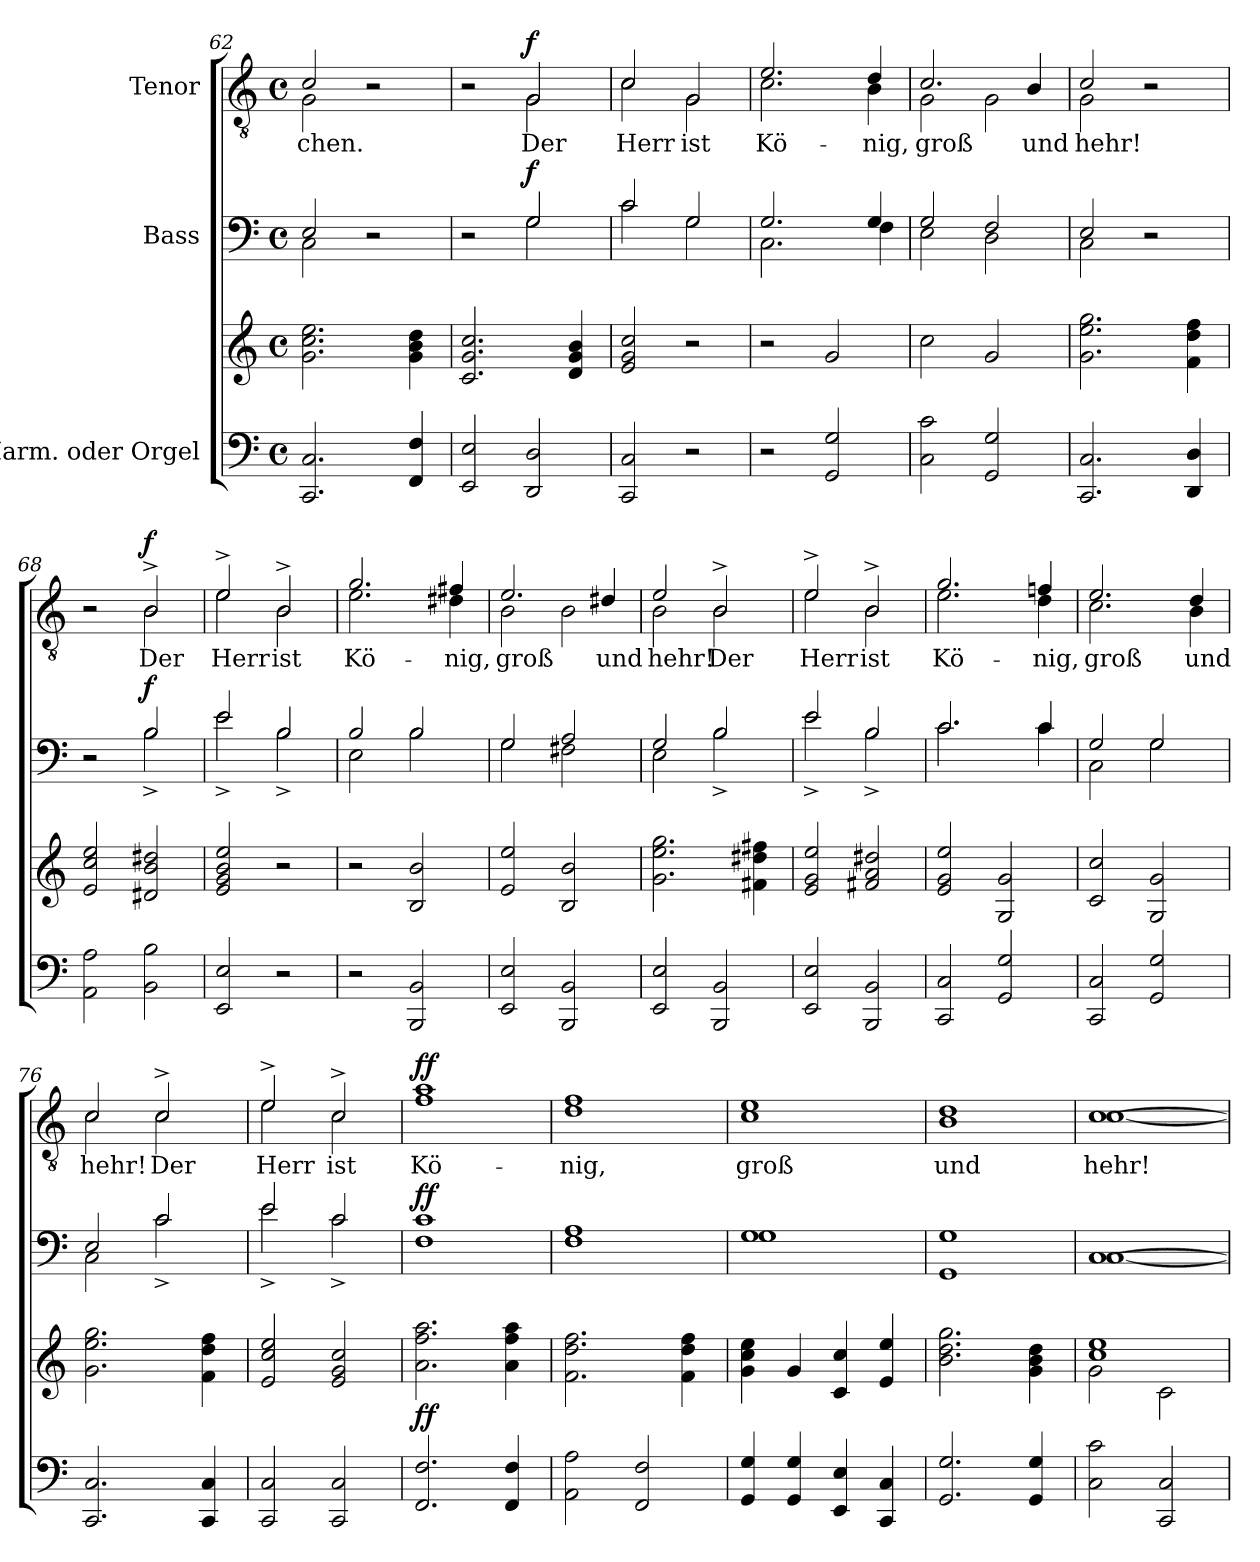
**kern	**kern	**dynam	**kern	**dynam	**kern	**text	**dynam
*part3	*part3	*part3	*part2	*part2	*part1	*part1	*part1
*staff4	*staff3	*staff3/4	*staff2	*staff2	*staff1	*staff1	*staff1
*I"Harm. oder Orgel	*	*	*I"Bass	*	*I"Tenor	*	*
*clefF4	*clefG2	*	*clefF4	*	*clefGv2	*	*
*k[]	*k[]	*	*k[]	*	*k[]	*	*
*M4/4	*M4/4	*	*M4/4	*	*M4/4	*	*
*met(c)	*met(c)	*	*met(c)	*	*met(c)	*	*
=62	=62	=62	=62	=62	=62	=62	=62
*	*	*	*^	*	*^	*	*
2.CC/ 2.C/	2.g\ 2.cc\ 2.ee\	.	2E/	2C\	.	2c/	2G\	-chen.	.
.	.	.	2r	2ryy	.	2r	2ryy	.	.
4FF/ 4F/	4g\ 4b\ 4dd\	.	.	.	.	.	.	.	.
=63	=63	=63	=63	=63	=63	=63	=63	=63	=63
2EE/ 2E/	2.c/ 2.g/ 2.cc/	.	2r	2ryy	.	2r	2ryy	.	.
!	!	!	!	!	!LO:DY:a	!	!	!	!LO:DY:a
2DD/ 2D/	.	.	2G/	2G\	f	2G/	2G\	Der	f
.	4d/ 4g/ 4b/	.	.	.	.	.	.	.	.
=64	=64	=64	=64	=64	=64	=64	=64	=64	=64
2CC/ 2C/	2e/ 2g/ 2cc/	.	2c/	2c\	.	2c/	2c\	Herr	.
2r	2r	.	2G/	2G\	.	2G/	2G\	ist	.
=65	=65	=65	=65	=65	=65	=65	=65	=65	=65
2r	2r	.	2.G/	2.C\	.	2.e/	2.c\	Kö-	.
2GG/ 2G/	2g/	.	.	.	.	.	.	.	.
.	.	.	4G/	4F\	.	4d/	4B\	-nig,	.
=66	=66	=66	=66	=66	=66	=66	=66	=66	=66
2C\ 2c\	2cc\	.	2G/	2E\	.	2.c/	2G\	groß	.
2GG/ 2G/	2g/	.	2F/	2D\	.	.	2G\	.	.
.	.	.	.	.	.	4B/	.	und	.
=67	=67	=67	=67	=67	=67	=67	=67	=67	=67
2.CC/ 2.C/	2.g\ 2.ee\ 2.gg\	.	2E/	2C\	.	2c/	2G\	hehr!	.
.	.	.	2r	2ryy	.	2r	2ryy	.	.
4DD/ 4D/	4f\ 4dd\ 4ff\	.	.	.	.	.	.	.	.
=68	=68	=68	=68	=68	=68	=68	=68	=68	=68
2AA\ 2A\	2e/ 2cc/ 2ee/	.	2r	2ryy	.	2r	2ryy	.	.
!	!	!	!	!	!LO:DY:a	!	!	!	!LO:DY:a
2BB\ 2B\	2d#X/ 2b/ 2dd#X/	.	2B/	2B^\	f	2B^/	2B\	Der	f
=69	=69	=69	=69	=69	=69	=69	=69	=69	=69
2EE/ 2E/	2e/ 2g/ 2b/ 2ee/	.	2e/	2e^\	.	2e^/	2e\	Herr	.
2r	2r	.	2B/	2B^\	.	2B^/	2B\	ist	.
=70	=70	=70	=70	=70	=70	=70	=70	=70	=70
2r	2r	.	2B/	2E\	.	2.g/	2.e\	Kö-	.
2BBB/ 2BB/	2B/ 2b/	.	2B/	2B\	.	.	.	.	.
.	.	.	.	.	.	4f#X/	4d#X\	-nig,	.
=71	=71	=71	=71	=71	=71	=71	=71	=71	=71
2EE/ 2E/	2e/ 2ee/	.	2G/	2G\	.	2.e/	2B\	groß	.
2BBB/ 2BB/	2B/ 2b/	.	2A/	2F#X\	.	.	2B\	.	.
.	.	.	.	.	.	4d#X/	.	und	.
=72	=72	=72	=72	=72	=72	=72	=72	=72	=72
2EE/ 2E/	2.g\ 2.ee\ 2.gg\	.	2G/	2E\	.	2e/	2B\	hehr!	.
2BBB/ 2BB/	.	.	2B/	2B^\	.	2B^/	2B\	Der	.
.	4f#X\ 4dd#X\ 4ff#X\	.	.	.	.	.	.	.	.
!!LO:LB:g=z	!!
=73	=73	=73	=73	=73	=73	=73	=73	=73	=73
2EE/ 2E/	2e/ 2g/ 2ee/	.	2e/	2e^\	.	2e^/	2e\	Herr	.
2BBB/ 2BB/	2f#X/ 2a/ 2dd#X/	.	2B/	2B^\	.	2B^/	2B\	ist	.
=74	=74	=74	=74	=74	=74	=74	=74	=74	=74
2CC/ 2C/	2e/ 2g/ 2ee/	.	2.c/	2.c\	.	2.g/	2.e\	Kö-	.
2GG/ 2G/	2G/ 2g/	.	.	.	.	.	.	.	.
.	.	.	4c/	4c\	.	4fn/	4d\	-nig,	.
=75	=75	=75	=75	=75	=75	=75	=75	=75	=75
2CC/ 2C/	2c/ 2cc/	.	2G/	2C\	.	2.e/	2.c\	groß	.
2GG/ 2G/	2G/ 2g/	.	2G/	2G\	.	.	.	.	.
.	.	.	.	.	.	4d/	4B\	und	.
=76	=76	=76	=76	=76	=76	=76	=76	=76	=76
2.CC/ 2.C/	2.g\ 2.ee\ 2.gg\	.	2E/	2C\	.	2c/	2c\	hehr!	.
.	.	.	2c/	2c^\	.	2c^/	2c\	Der	.
4CC/ 4C/	4f\ 4dd\ 4ff\	.	.	.	.	.	.	.	.
=77	=77	=77	=77	=77	=77	=77	=77	=77	=77
2CC/ 2C/	2e/ 2cc/ 2ee/	.	2e/	2e^\	.	2e^/	2e\	Herr	.
2CC/ 2C/	2e/ 2g/ 2cc/	.	2c/	2c^\	.	2c^/	2c\	ist	.
=78	=78	=78	=78	=78	=78	=78	=78	=78	=78
!	!	!LO:DY:a=2	!	!	!LO:DY:a	!	!	!	!LO:DY:a
2.FF/ 2.F/	2.a\ 2.ff\ 2.aa\	ff	1c	1F	ff	1a	1f	Kö-	ff
4FF/ 4F/	4a\ 4ff\ 4aa\	.	.	.	.	.	.	.	.
=79	=79	=79	=79	=79	=79	=79	=79	=79	=79
2AA\ 2A\	2.f\ 2.dd\ 2.ff\	.	1A	1F	.	1f	1d	-nig,	.
2FF/ 2F/	.	.	.	.	.	.	.	.	.
.	4f\ 4dd\ 4ff\	.	.	.	.	.	.	.	.
=80	=80	=80	=80	=80	=80	=80	=80	=80	=80
4GG/ 4G/	4g\ 4cc\ 4ee\	.	1G	1G	.	1e	1c	groß	.
4GG/ 4G/	4g/	.	.	.	.	.	.	.	.
4EE/ 4E/	4c/ 4cc/	.	.	.	.	.	.	.	.
4CC/ 4C/	4e/ 4ee/	.	.	.	.	.	.	.	.
=81	=81	=81	=81	=81	=81	=81	=81	=81	=81
2.GG/ 2.G/	2.b\ 2.dd\ 2.gg\	.	1G	1GG	.	1d	1B	und	.
4GG/ 4G/	4g\ 4b\ 4dd\	.	.	.	.	.	.	.	.
=82	=82	=82	=82	=82	=82	=82	=82	=82	=82
*	*^	*	*	*	*	*	*	*	*
2C\ 2c\	1cc 1ee	2g\	.	[1C	[1C	.	[1c	[1c	hehr!	.
2CC/ 2C/	.	2c\	.	.	.	.	.	.	.	.
*	*v	*v	*	*	*	*	*v	*v	*	*
*	*	*	*v	*v	*	*	*	*
=	=	=	=	=	=	=	=
*-	*-	*-	*-	*-	*-	*-	*-
